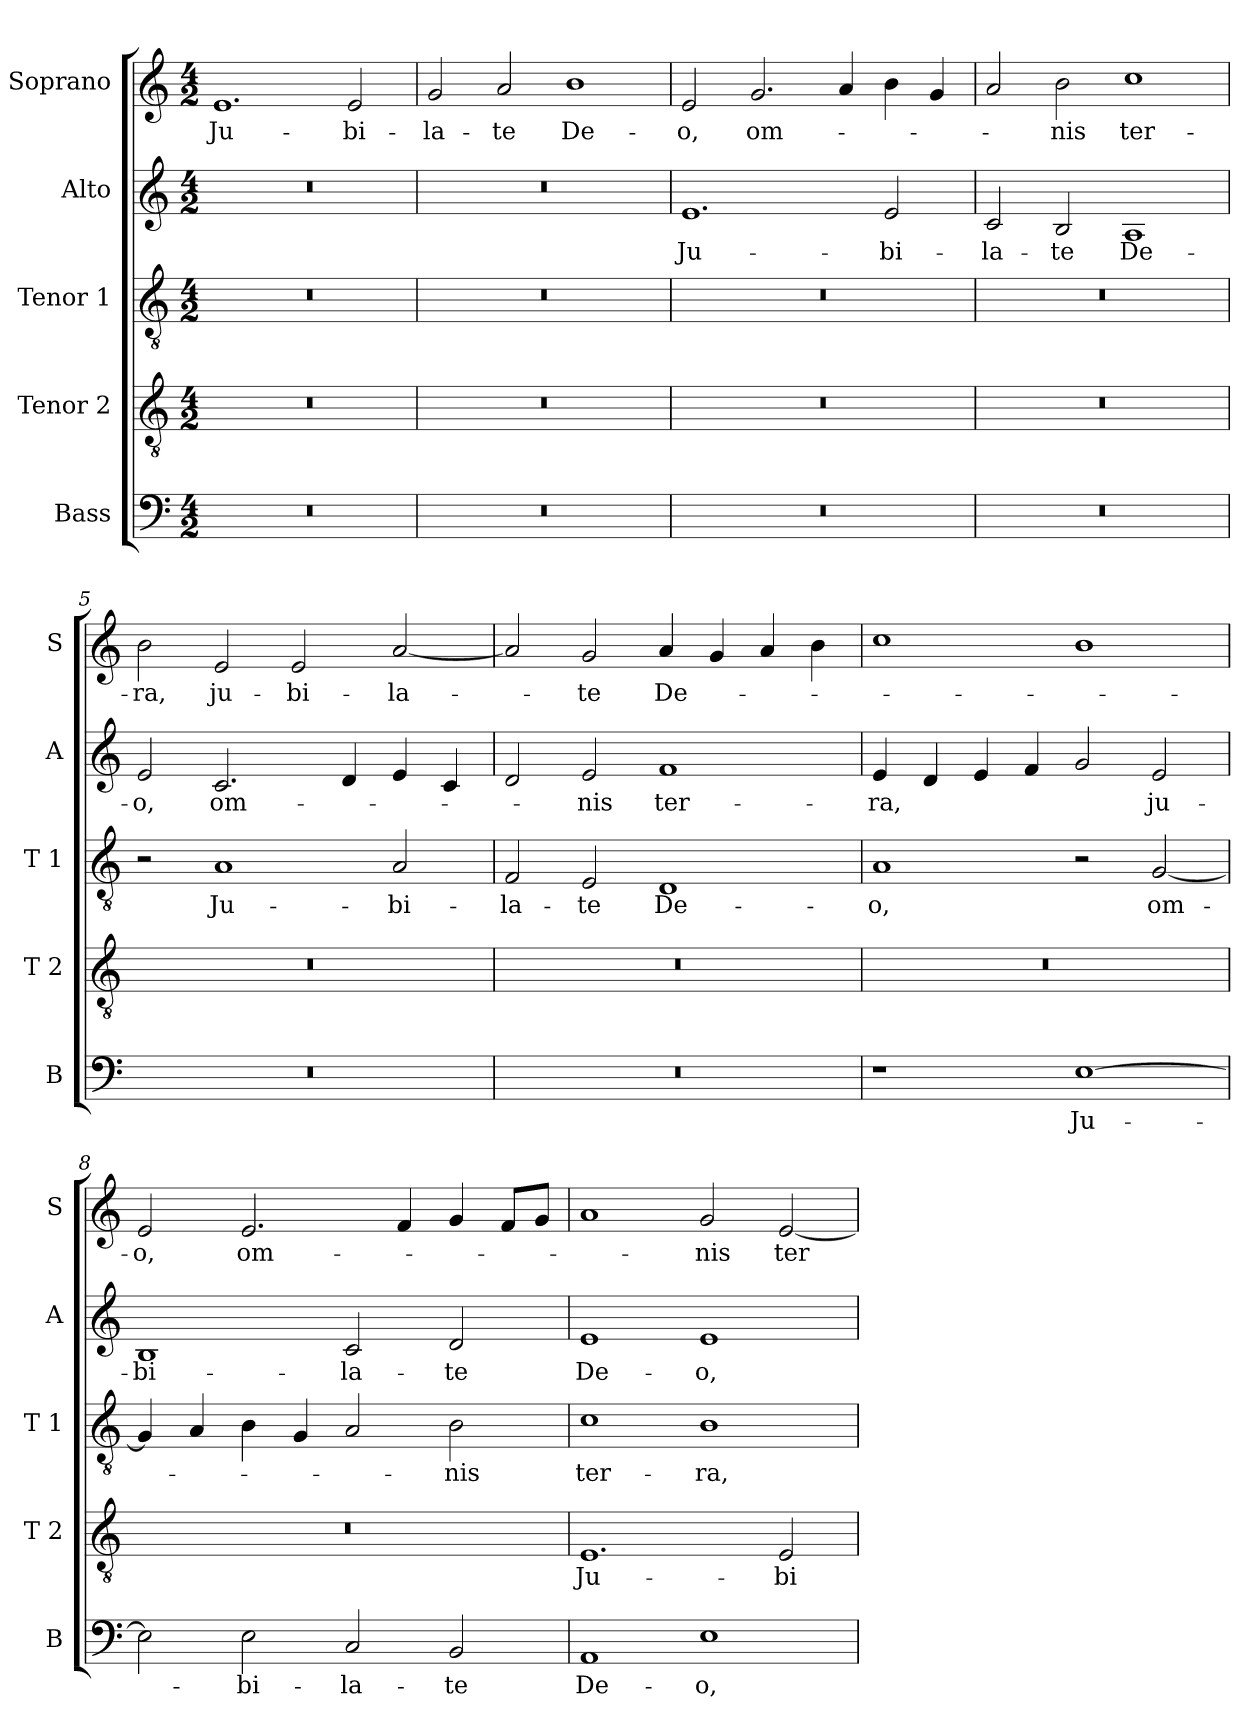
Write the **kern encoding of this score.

**kern	**text	**kern	**text	**kern	**text	**kern	**text	**kern	**text
*part5	*part5	*part4	*part4	*part3	*part3	*part2	*part2	*part1	*part1
*staff5	*staff5	*staff4	*staff4	*staff3	*staff3	*staff2	*staff2	*staff1	*staff1
*I"Bass	*	*I"Tenor 2	*	*I"Tenor 1	*	*I"Alto	*	*I"Soprano	*
*I'B	*	*I'T 2	*	*I'T 1	*	*I'A	*	*I'S	*
*clefF4	*	*clefGv2	*	*clefGv2	*	*clefG2	*	*clefG2	*
*k[]	*	*k[]	*	*k[]	*	*k[]	*	*k[]	*
*C:	*	*C:	*	*C:	*	*C:	*	*C:	*
*M4/2	*	*M4/2	*	*M4/2	*	*M4/2	*	*M4/2	*
=1	=1	=1	=1	=1	=1	=1	=1	=1	=1
!	!	!	!	!	!	!	!	!	!LO:LY:b
0r	.	0r	.	0r	.	0r	.	1.e	Ju-
!	!	!	!	!	!	!	!	!	!LO:LY:b
.	.	.	.	.	.	.	.	2e/	-bi-
=2	=2	=2	=2	=2	=2	=2	=2	=2	=2
!	!	!	!	!	!	!	!	!	!LO:LY:b
0r	.	0r	.	0r	.	0r	.	2g/	-la-
!	!	!	!	!	!	!	!	!	!LO:LY:b
.	.	.	.	.	.	.	.	2a/	-te
!	!	!	!	!	!	!	!	!	!LO:LY:b
.	.	.	.	.	.	.	.	1b	De-
=3	=3	=3	=3	=3	=3	=3	=3	=3	=3
!	!	!	!	!	!	!	!LO:LY:b	!	!LO:LY:b
0r	.	0r	.	0r	.	1.e	Ju-	2e/	-o,
!	!	!	!	!	!	!	!	!	!LO:LY:b
.	.	.	.	.	.	.	.	2.g/	om-
.	.	.	.	.	.	.	.	4a/	.
!	!	!	!	!	!	!	!LO:LY:b	!	!
.	.	.	.	.	.	2e/	-bi-	4b\	.
.	.	.	.	.	.	.	.	4g/	.
=4	=4	=4	=4	=4	=4	=4	=4	=4	=4
!	!	!	!	!	!	!	!LO:LY:b	!	!
0r	.	0r	.	0r	.	2c/	-la-	2a/	.
!	!	!	!	!	!	!	!LO:LY:b	!	!LO:LY:b
.	.	.	.	.	.	2B/	-te	2b\	-nis
!	!	!	!	!	!	!	!LO:LY:b	!	!LO:LY:b
.	.	.	.	.	.	1A	De-	1cc	ter-
=5	=5	=5	=5	=5	=5	=5	=5	=5	=5
!	!	!	!	!	!	!	!LO:LY:b	!	!LO:LY:b
0r	.	0r	.	2r	.	2e/	-o,	2b\	-ra,
!	!	!	!	!	!LO:LY:b	!	!LO:LY:b	!	!LO:LY:b
.	.	.	.	1A	Ju-	2.c/	om-	2e/	ju-
!	!	!	!	!	!	!	!	!	!LO:LY:b
.	.	.	.	.	.	.	.	2e/	-bi-
.	.	.	.	.	.	4d/	.	.	.
!	!	!	!	!	!LO:LY:b	!	!	!	!LO:LY:b
.	.	.	.	2A/	-bi-	4e/	.	[2a/	-la-
.	.	.	.	.	.	4c/	.	.	.
!!LO:LB:g=z
=6	=6	=6	=6	=6	=6	=6	=6	=6	=6
!	!	!	!	!	!LO:LY:b	!	!	!	!
0r	.	0r	.	2F/	-la-	2d/	.	2a/]	.
!	!	!	!	!	!LO:LY:b	!	!LO:LY:b	!	!LO:LY:b
.	.	.	.	2E/	-te	2e/	-nis	2g/	-te
!	!	!	!	!	!LO:LY:b	!	!LO:LY:b	!	!LO:LY:b
.	.	.	.	1D	De-	1f	ter-	4a/	De-
.	.	.	.	.	.	.	.	4g/	.
.	.	.	.	.	.	.	.	4a/	.
.	.	.	.	.	.	.	.	4b\	.
=7	=7	=7	=7	=7	=7	=7	=7	=7	=7
!	!	!	!	!	!LO:LY:b	!	!LO:LY:b	!	!
1r	.	0r	.	1A	-o,	4e/	-ra,	1cc	.
.	.	.	.	.	.	4d/	.	.	.
.	.	.	.	.	.	4e/	.	.	.
.	.	.	.	.	.	4f/	.	.	.
!	!LO:LY:b	!	!	!	!	!	!	!	!
[1E	Ju-	.	.	2r	.	2g/	.	1b	.
!	!	!	!	!	!LO:LY:b	!	!LO:LY:b	!	!
.	.	.	.	[2G/	om-	2e/	ju-	.	.
=8	=8	=8	=8	=8	=8	=8	=8	=8	=8
!	!	!	!	!	!	!	!LO:LY:b	!	!LO:LY:b
2E\]	.	0r	.	4G/]	.	1B	-bi-	2e/	-o,
.	.	.	.	4A/	.	.	.	.	.
!	!LO:LY:b	!	!	!	!	!	!	!	!LO:LY:b
2E\	-bi-	.	.	4B\	.	.	.	2.e/	om-
.	.	.	.	4G/	.	.	.	.	.
!	!LO:LY:b	!	!	!	!	!	!LO:LY:b	!	!
2C/	-la-	.	.	2A/	.	2c/	-la-	.	.
.	.	.	.	.	.	.	.	4f/	.
!	!LO:LY:b	!	!	!	!LO:LY:b	!	!LO:LY:b	!	!
2BB/	-te	.	.	2B\	-nis	2d/	-te	4g/	.
.	.	.	.	.	.	.	.	8f/L	.
.	.	.	.	.	.	.	.	8g/J	.
=9	=9	=9	=9	=9	=9	=9	=9	=9	=9
!	!LO:LY:b	!	!LO:LY:b	!	!LO:LY:b	!	!LO:LY:b	!	!
1AA	De-	1.E	Ju-	1c	ter-	1e	De-	1a	.
!	!LO:LY:b	!	!	!	!LO:LY:b	!	!LO:LY:b	!	!LO:LY:b
1E	-o,	.	.	1B	-ra,	1e	-o,	2g/	-nis
!	!	!	!LO:LY:b	!	!	!	!	!	!LO:LY:b
.	.	2E/	-bi-	.	.	.	.	[2e/	ter-
=	=	=	=	=	=	=	=	=	=
*-	*-	*-	*-	*-	*-	*-	*-	*-	*-
